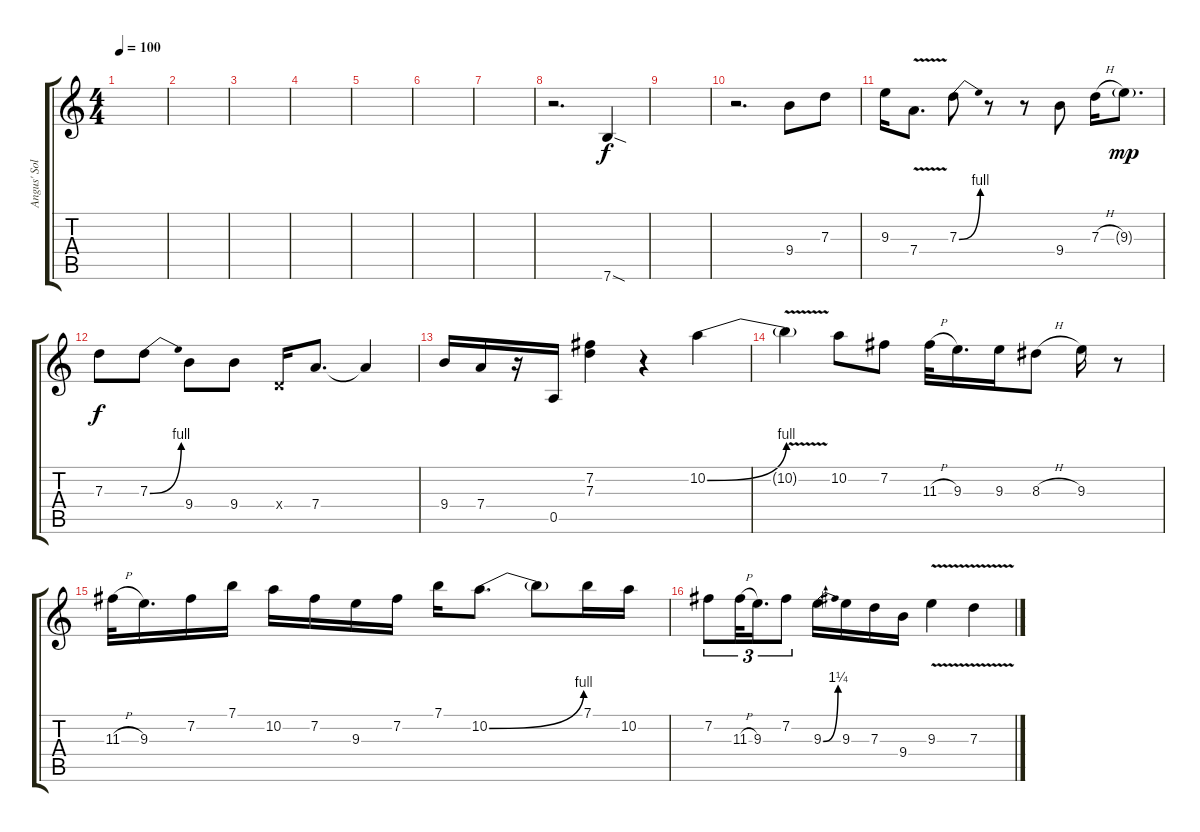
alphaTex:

\track ("Angus' Solo" "Angus' Sol") {instrument distortionguitar}
\staff {score tabs}
\tuning (E4 B3 G3 D3 A2 E2) {hide}
\ts (4 4)
\tempo 100
\clef g2
\ks c
|
|
|
|
|
|
|
r.2{d} 7.6{sod}.4 |
|
r.2{d} 9.4.8 7.3.8 |
9.3.16 7.4{v}.8{d} 7.3{be (bend 0 0 60 4)}.8 r.8 r.8 9.4.8 7.3{h}.16 9.3{g}.8{d dy mp} |
7.3.8{dy f} 7.3{be (bend 0 0 60 4)}.8 9.4.8 9.4.8 0.4{x}.16 7.4.8{d} 7.4{t}.4 |
9.4.16 7.4.16 r.16 0.5.16 (7.2 7.3).4 r.4 10.2{be (bend 0 0 60 4)}.4 |
10.2{v t}.4 10.2.8 7.2.8 11.3{h}.32 9.3.16{d} 9.3.16 8.3{h}.8 9.3.16 r.8 |
11.3{h}.32 9.3.16{d} 7.2.16 7.1.16 10.2.16 7.2.16 9.3.16 7.2.16 7.1.16 10.2{be (bend 0 0 60 4)}.8{d} 10.2{t}.8 7.1.16 10.2.16 |
7.2.8{tu (3 2)} 11.3{h}.32{tu (3 2)} 9.3.16{d tu (3 2)} 7.2.8{tu (3 2)} 9.3{be (bend 0 0 60 5)}.16 9.3.16 7.3.16 9.4.16 9.3{v}.4 7.3{v}.4
